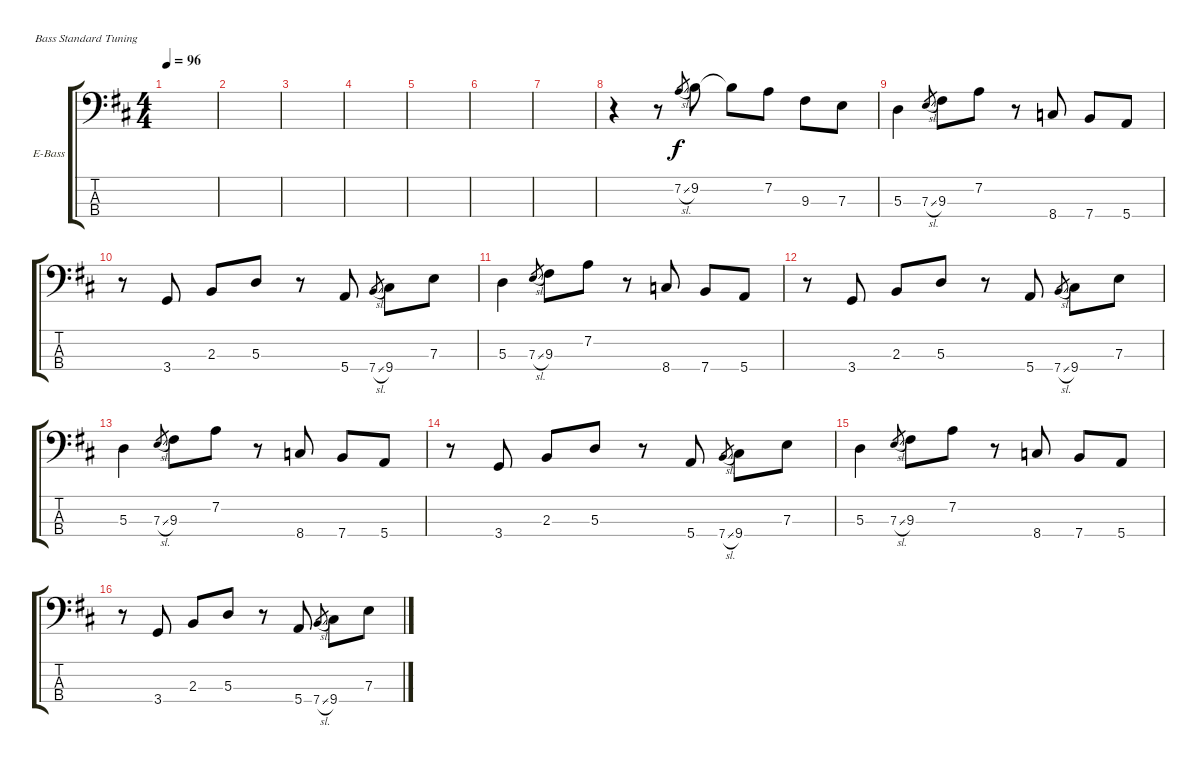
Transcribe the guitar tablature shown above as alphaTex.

\defaultSystemsLayout 4
\bracketExtendMode groupsimilarinstruments
\firstSystemTrackNameOrientation horizontal
\otherSystemsTrackNameOrientation horizontal
\track ("Electric Bass" "E-Bass") {instrument electricbassfinger}
\staff {score tabs}
\tuning (G2 D2 A1 E1)
\ts (4 4)
\tempo 96
\clef f4
\scale
0.525292
\ks d
|
\scale
0.237354 |
\scale
0.237354 |
|
|
|
|
r.4 r.8 7.2{sl}.8{gr} 9.2.8 9.2{t}.8 7.2.8 9.3.8 7.3.8 |
5.3.4 7.3{sl}.8{gr} 9.3.8 7.2.8 r.8 8.4.8 7.4.8 5.4.8 |
r.8 3.4.8 2.3.8 5.3.8 r.8 5.4.8 7.4{sl}.8{gr} 9.4.8 7.3.8 |
5.3.4 7.3{sl}.8{gr} 9.3.8 7.2.8 r.8 8.4.8 7.4.8 5.4.8 |
r.8 3.4.8 2.3.8 5.3.8 r.8 5.4.8 7.4{sl}.8{gr} 9.4.8 7.3.8 |
5.3.4 7.3{sl}.8{gr} 9.3.8 7.2.8 r.8 8.4.8 7.4.8 5.4.8 |
r.8 3.4.8 2.3.8 5.3.8 r.8 5.4.8 7.4{sl}.8{gr} 9.4.8 7.3.8 |
5.3.4 7.3{sl}.8{gr} 9.3.8 7.2.8 r.8 8.4.8 7.4.8 5.4.8 |
r.8 3.4.8 2.3.8 5.3.8 r.8 5.4.8 7.4{sl}.8{gr} 9.4.8 7.3.8
